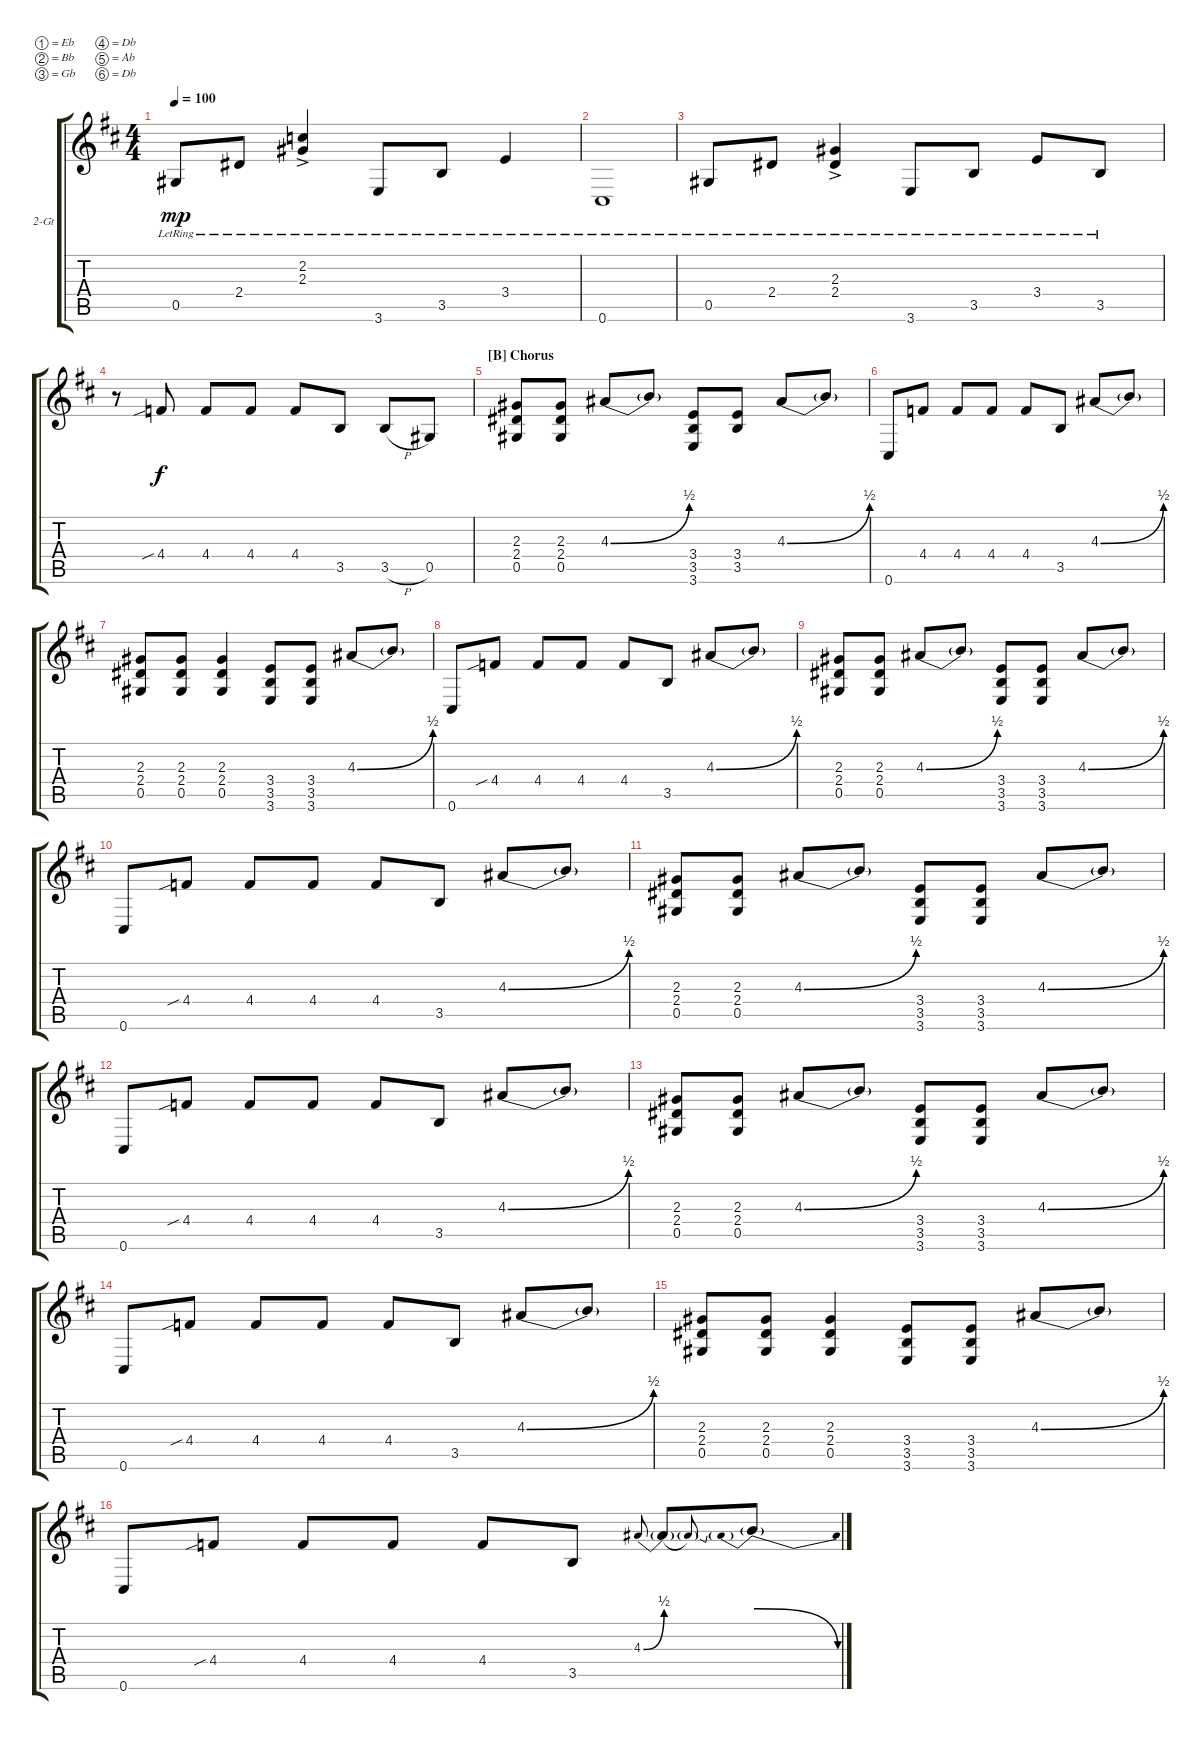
\defaultSystemsLayout 4
\bracketExtendMode groupsimilarinstruments
\firstSystemTrackNameOrientation horizontal
\otherSystemsTrackNameOrientation horizontal
\track ("2 Guitar" "2-Gt") {instrument electricguitarclean}
\staff {score tabs}
\tuning (Eb4 Bb3 Gb3 Db3 Ab2 Db2)
\ts (4 4)
\tempo 100
\clef g2
\scale
1.06305
\ks d
0.5{lr}.8{dy mp} 2.4{lr}.8 (2.3{lr} 2.2{ac lr}).4 3.6{lr}.8 3.5{lr}.8 3.4{lr}.4 |
\scale
0.936948 0.6{lr}.1 |
\scale
1.06305 0.5{lr}.8 2.4{lr}.8 (2.4{lr} 2.3{ac lr}).4 3.6{lr}.8 3.5{lr}.8 3.4{lr}.8 3.5{lr}.8 |
\scale
0.936948 r.8 4.4{sib}.8{dy f} 4.4.8 4.4.8 4.4.8 3.5.8 3.5{h}.8 0.5.8 |
\section ("B" "Chorus")
\scale
1.06305 (0.5 2.4 2.3).8 (0.5 2.4 2.3).8 4.3{be (bend 0 0 16.2 2)}.8 4.3{t}.8 (3.6 3.5 3.4).8 (3.4 3.5).8 4.3{be (bend 0 0 15 2)}.8 4.3{t}.8 |
\scale
0.936948 0.6.8 4.4.8 4.4.8 4.4.8 4.4.8 3.5.8 4.3{be (bend 0 0 16.2 2)}.8 4.3{t}.8 |
\scale
1.06305 (0.5 2.4 2.3).8 (0.5 2.4 2.3).8 (0.5 2.4 2.3).4 (3.6 3.5 3.4).8 (3.6 3.5 3.4).8 4.3{be (bend 0 0 15 2)}.8 4.3{t}.8 |
\scale
0.936948 0.6.8 4.4{sib}.8 4.4.8 4.4.8 4.4.8 3.5.8 4.3{be (bend 0 0 15.6 2)}.8 4.3{t}.8 |
\scale
1.06305 (0.5 2.4 2.3).8 (0.5 2.4 2.3).8 4.3{be (bend 0 0 16.2 2)}.8 4.3{t}.8 (3.6 3.5 3.4).8 (3.6 3.5 3.4).8 4.3{be (bend 0 0 15 2)}.8 4.3{t}.8 |
\scale
0.936948 0.6.8 4.4{sib}.8 4.4.8 4.4.8 4.4.8 3.5.8 4.3{be (bend 0 0 15.6 2)}.8 4.3{t}.8 |
\scale
1.06305 (0.5 2.4 2.3).8 (0.5 2.4 2.3).8 4.3{be (bend 0 0 16.2 2)}.8 4.3{t}.8 (3.6 3.5 3.4).8 (3.6 3.5 3.4).8 4.3{be (bend 0 0 16.2 2)}.8 4.3{t}.8 |
\scale
0.936948 0.6.8 4.4{sib}.8 4.4.8 4.4.8 4.4.8 3.5.8 4.3{be (bend 0 0 15 2)}.8 4.3{t}.8 |
\scale
1.06305 (0.5 2.4 2.3).8 (0.5 2.4 2.3).8 4.3{be (bend 0 0 16.2 2)}.8 4.3{t}.8 (3.6 3.5 3.4).8 (3.6 3.5 3.4).8 4.3{be (bend 0 0 16.2 2)}.8 4.3{t}.8 |
\scale
0.936948 0.6.8 4.4{sib}.8 4.4.8 4.4.8 4.4.8 3.5.8 4.3{be (bend 0 0 16.2 2)}.8 4.3{t}.8 |
\scale
1.06305 (0.5 2.4 2.3).8 (0.5 2.4 2.3).8 (0.5 2.4 2.3).4 (3.6 3.5 3.4).8 (3.6 3.5 3.4).8 4.3{be (bend 0 0 15.6 2)}.8 4.3{t}.8 |
\scale
0.936948 0.6.8 4.4{sib}.8 4.4.8 4.4.8 4.4.8 3.5.8 4.3{be (bend 0 0 15.6 2)}.8{gr onbeat} 4.3{be (hold 0 0 60 0) t}.8 4.3{t}.8{gr onbeat} 4.3{be (prebendrelease 0 2 15 0) t}.8
